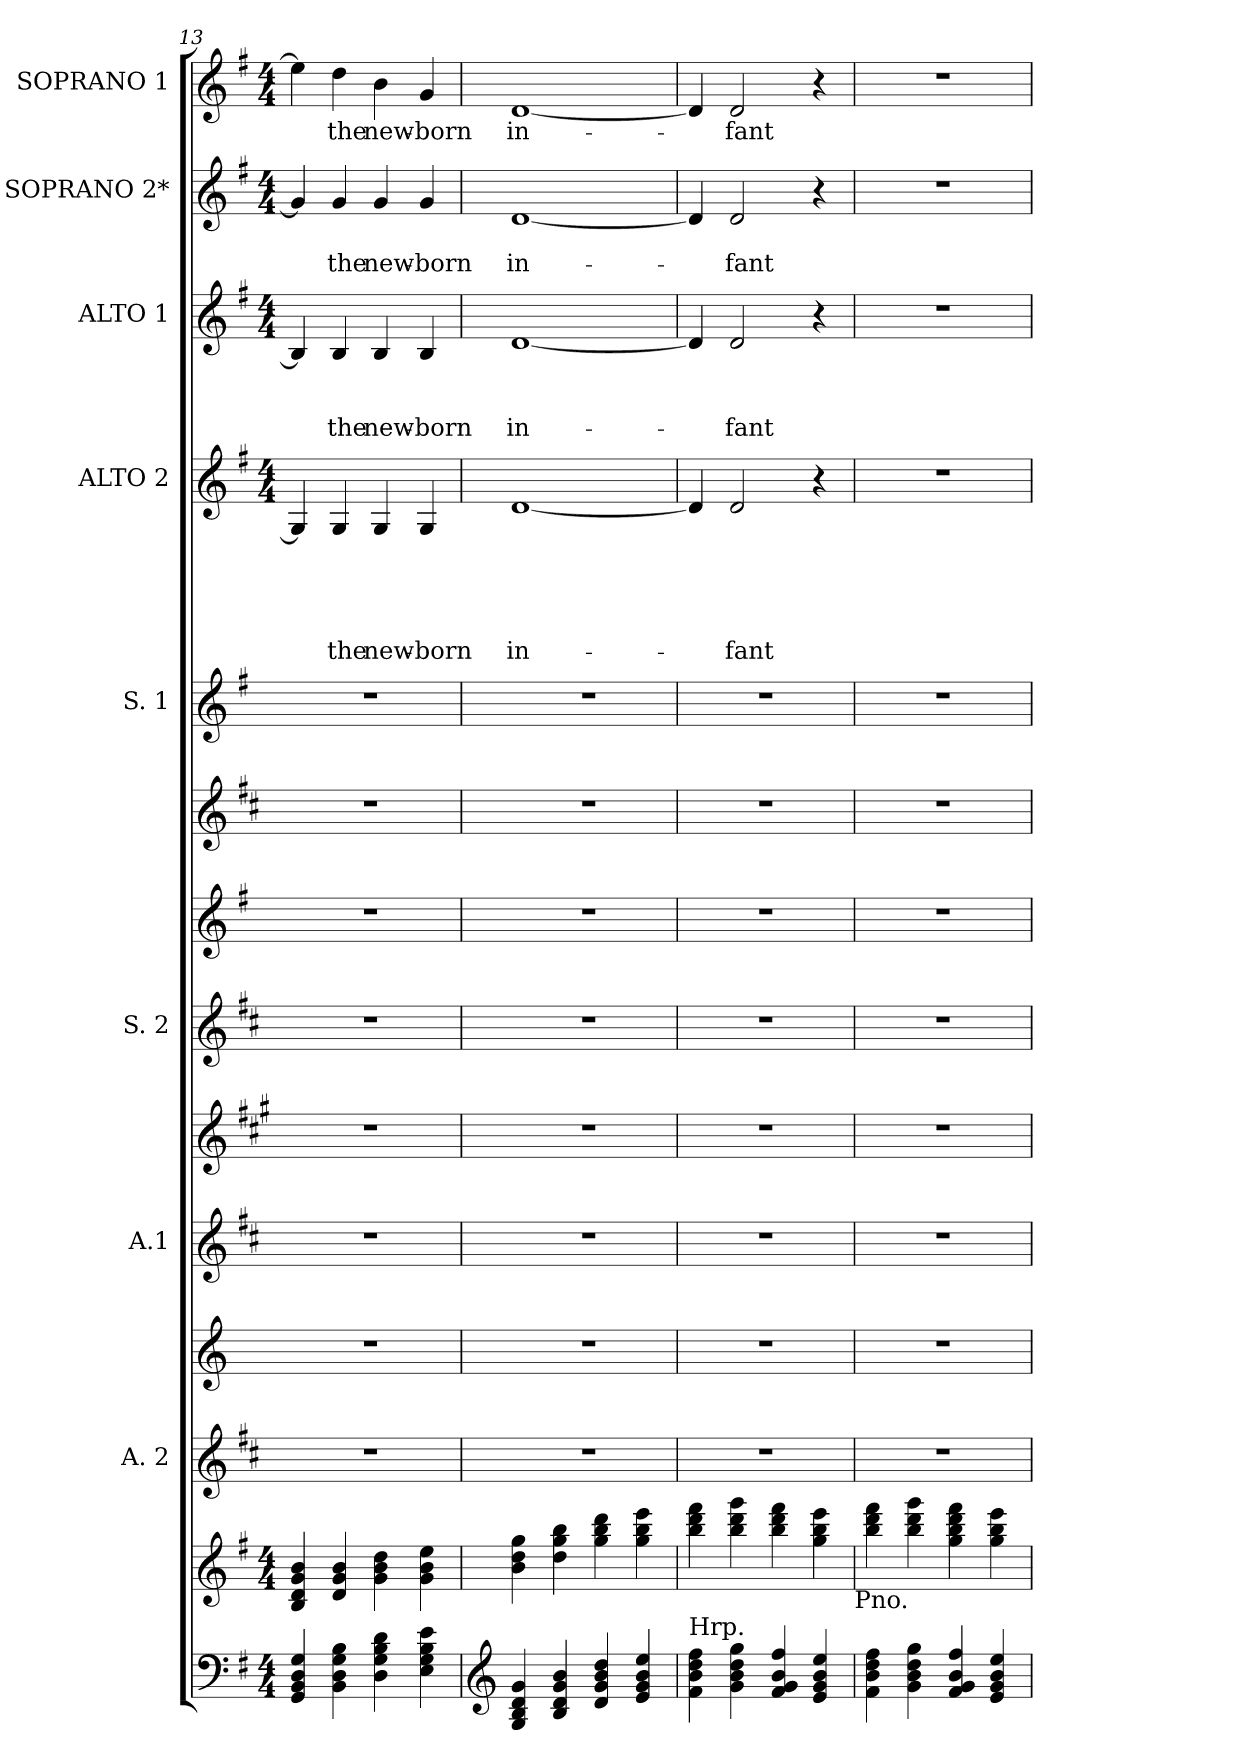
**kern	**kern	**kern	**kern	**kern	**kern	**kern	**kern	**kern	**kern	**kern	**text	**text	**text	**text	**text	**kern	**text	**text	**text	**kern	**text	**text	**kern	**text
*part14	*part13	*part12	*part11	*part10	*part9	*part8	*part7	*part6	*part5	*part4	*part4	*part4	*part4	*part4	*part4	*part3	*part3	*part3	*part3	*part2	*part2	*part2	*part1	*part1
*staff14	*staff13	*staff12	*staff11	*staff10	*staff9	*staff8	*staff7	*staff6	*staff5	*staff4	*staff4	*staff4	*staff4	*staff4	*staff4	*staff3	*staff3	*staff3	*staff3	*staff2	*staff2	*staff2	*staff1	*staff1
*	*	*I"A. 2	*	*I"A.1	*	*I"S. 2	*	*	*I"S. 1	*I"ALTO 2	*	*	*	*	*	*I"ALTO 1	*	*	*	*I"SOPRANO 2*	*	*	*I"SOPRANO 1	*
*	*	*	*	*	*	*	*	*	*	*I'A. 2	*	*	*	*	*	*I'A.1	*	*	*	*I'S. 2	*	*	*I'S. 1	*
*clefF4	*clefG2	*clefG2	*clefG2	*clefG2	*clefG2	*clefG2	*clefG2	*clefG2	*clefG2	*clefG2	*	*	*	*	*	*clefG2	*	*	*	*clefG2	*	*	*clefG2	*
*ITrd1c2	*ITrd1c2	*ITrd1c2	*	*ITrd1c2	*ITrd-2c-3	*ITrd1c2	*ITrd-3c-5	*ITrd1c2	*ITrd-3c-5	*ITrd1c2	*	*	*	*	*	*ITrd1c2	*	*	*	*ITrd1c2	*	*	*ITrd1c2	*
*k[b-]	*k[b-]	*k[]	*k[]	*k[]	*k[]	*k[]	*k[]	*k[]	*k[]	*k[b-]	*	*	*	*	*	*k[b-]	*	*	*	*k[b-]	*	*	*k[b-]	*
*F:	*F:	*C:	*C:	*C:	*C:	*C:	*C:	*C:	*C:	*F:	*	*	*	*	*	*F:	*	*	*	*F:	*	*	*F:	*
*M4/4	*M4/4	*	*	*	*	*	*	*	*	*M4/4	*	*	*	*	*	*M4/4	*	*	*	*M4/4	*	*	*M4/4	*
=13	=13	=13	=13	=13	=13	=13	=13	=13	=13	=13	=13	=13	=13	=13	=13	=13	=13	=13	=13	=13	=13	=13	=13	=13
4FF/ 4AA/ 4C/ 4F/	4A/ 4c/ 4f/ 4a/	1r	1r	1r	1r	1r	1r	1r	1r	4F/]	.	.	.	.	.	4A/]	.	.	.	4f/]	.	.	4dd\]	.
!	!	!	!	!	!	!	!	!	!	!	!	!	!	!	!LO:LY:b	!	!	!	!LO:LY:b	!	!	!LO:LY:b	!	!LO:LY:b
4AA\ 4C\ 4F\ 4A\	4c/ 4f/ 4a/	.	.	.	.	.	.	.	.	4F/	.	.	.	.	the	4A/	.	.	the	4f/	.	the	4cc\	the
!	!	!	!	!	!	!	!	!	!	!	!	!	!	!	!LO:LY:b	!	!	!	!LO:LY:b	!	!	!LO:LY:b	!	!LO:LY:b
4C\ 4F\ 4A\ 4c\	4f\ 4a\ 4cc\	.	.	.	.	.	.	.	.	4F/	.	.	.	.	new-	4A/	.	.	new-	4f/	.	new-	4a\	new-
!	!	!	!	!	!	!	!	!	!	!	!	!	!	!	!LO:LY:b:rj	!	!	!	!LO:LY:b:rj	!	!	!LO:LY:b:rj	!	!LO:LY:b:rj
4D\ 4F\ 4A\ 4d\	4f\ 4a\ 4dd\	.	.	.	.	.	.	.	.	4F/	.	.	.	.	-born	4A/	.	.	-born	4f/	.	-born	4f/	-born
=14	=14	=14	=14	=14	=14	=14	=14	=14	=14	=14	=14	=14	=14	=14	=14	=14	=14	=14	=14	=14	=14	=14	=14	=14
*clefG2	*	*	*	*	*	*	*	*	*	*	*	*	*	*	*	*	*	*	*	*	*	*	*	*
!	!	!	!	!	!	!	!	!	!	!	!	!	!	!	!LO:LY:b	!	!	!	!LO:LY:b	!	!	!LO:LY:b	!	!LO:LY:b
4F/ 4A/ 4c/ 4f/	4a\ 4cc\ 4ff\	1r	1r	1r	1r	1r	1r	1r	1r	[<1c	.	.	.	.	in-	[<1c	.	.	in-	[<1c	.	in-	[<1c	in-
4A/ 4c/ 4f/ 4a/	4cc\ 4ff\ 4aa\	.	.	.	.	.	.	.	.	.	.	.	.	.	.	.	.	.	.	.	.	.	.	.
4c/ 4f/ 4a/ 4cc/	4ff\ 4aa\ 4ccc\	.	.	.	.	.	.	.	.	.	.	.	.	.	.	.	.	.	.	.	.	.	.	.
4d/ 4f/ 4a/ 4dd/	4ff\ 4aa\ 4ddd\	.	.	.	.	.	.	.	.	.	.	.	.	.	.	.	.	.	.	.	.	.	.	.
!!LO:LB:g=z
=15	=15	=15	=15	=15	=15	=15	=15	=15	=15	=15	=15	=15	=15	=15	=15	=15	=15	=15	=15	=15	=15	=15	=15	=15
!LO:TX:a:t=Hrp.	!	!	!	!	!	!	!	!	!	!	!	!	!	!	!	!	!	!	!	!	!	!	!	!
4e\ 4a\ 4cc\ 4ee\	4aa\ 4ccc\ 4eee\	1r	1r	1r	1r	1r	1r	1r	1r	4c/]	.	.	.	.	.	4c/]	.	.	.	4c/]	.	.	4c/]	.
!	!	!	!	!	!	!	!	!	!	!	!	!	!	!	!LO:LY:b	!	!	!	!LO:LY:b	!	!	!LO:LY:b	!	!LO:LY:b
4f\ 4a\ 4cc\ 4ff\	4aa\ 4ccc\ 4fff\	.	.	.	.	.	.	.	.	2c/	.	.	.	.	-fant	2c/	.	.	-fant	2c/	.	-fant	2c/	-fant
4e/ 4f/ 4a/ 4ee/	4aa\ 4ccc\ 4eee\	.	.	.	.	.	.	.	.	.	.	.	.	.	.	.	.	.	.	.	.	.	.	.
4d/ 4f/ 4a/ 4dd/	4ff\ 4aa\ 4ddd\	.	.	.	.	.	.	.	.	4r	.	.	.	.	.	4r	.	.	.	4r	.	.	4r	.
!	!LO:TX:b:t=Pno.	!	!	!	!	!	!	!	!	!	!	!	!	!	!	!	!	!	!	!	!	!	!	!
=16	=16	=16	=16	=16	=16	=16	=16	=16	=16	=16	=16	=16	=16	=16	=16	=16	=16	=16	=16	=16	=16	=16	=16	=16
4e\ 4a\ 4cc\ 4ee\	4aa\ 4ccc\ 4eee\	1r	1r	1r	1r	1r	1r	1r	1r	1r	.	.	.	.	.	1r	.	.	.	1r	.	.	1r	.
4f\ 4a\ 4cc\ 4ff\	4aa\ 4ccc\ 4fff\	.	.	.	.	.	.	.	.	.	.	.	.	.	.	.	.	.	.	.	.	.	.	.
4e/ 4f/ 4a/ 4ee/	4ff\ 4aa\ 4ccc\ 4eee\	.	.	.	.	.	.	.	.	.	.	.	.	.	.	.	.	.	.	.	.	.	.	.
4d/ 4f/ 4a/ 4dd/	4ff\ 4aa\ 4ddd\	.	.	.	.	.	.	.	.	.	.	.	.	.	.	.	.	.	.	.	.	.	.	.
=	=	=	=	=	=	=	=	=	=	=	=	=	=	=	=	=	=	=	=	=	=	=	=	=
*-	*-	*-	*-	*-	*-	*-	*-	*-	*-	*-	*-	*-	*-	*-	*-	*-	*-	*-	*-	*-	*-	*-	*-	*-
